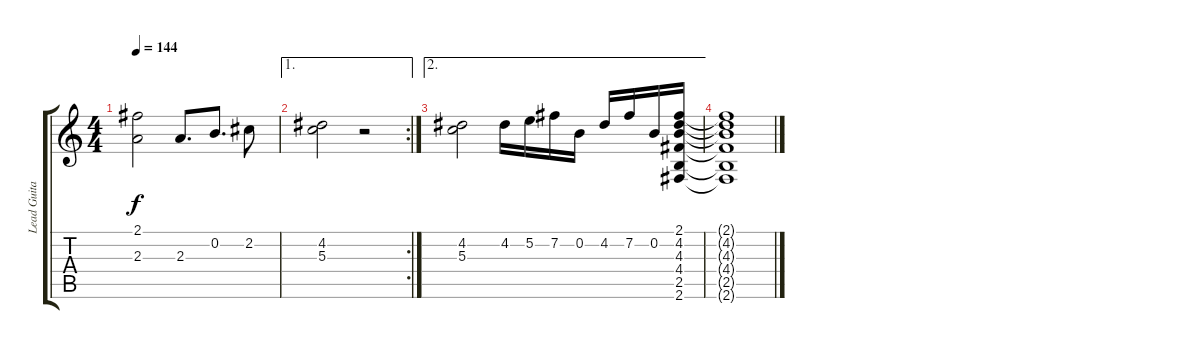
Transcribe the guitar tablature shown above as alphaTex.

\track ("Lead Guitar" "Lead Guita") {instrument acousticguitarsteel}
\staff {score tabs}
\tuning (E4 B3 G3 D3 A2 E2) {hide}
\ts (4 4)
\tempo 144
\clef g2
\ks c
(2.1 2.3).2{dy f} 2.3.8{d} 0.2.8{d} 2.2.8 |
\ae 1
\rc 2
(4.2 5.3).2 r.2 |
\ae 2
(4.2 5.3).2 4.2.16 5.2.16 7.2.16 0.2.16 4.2.16 7.2.16 0.2.16 (2.1 4.2 4.3 4.4 2.5 2.6).16 |
(2.1{t} 4.2{t} 4.3{t} 4.4{t} 2.5{t} 2.6{t}).1
